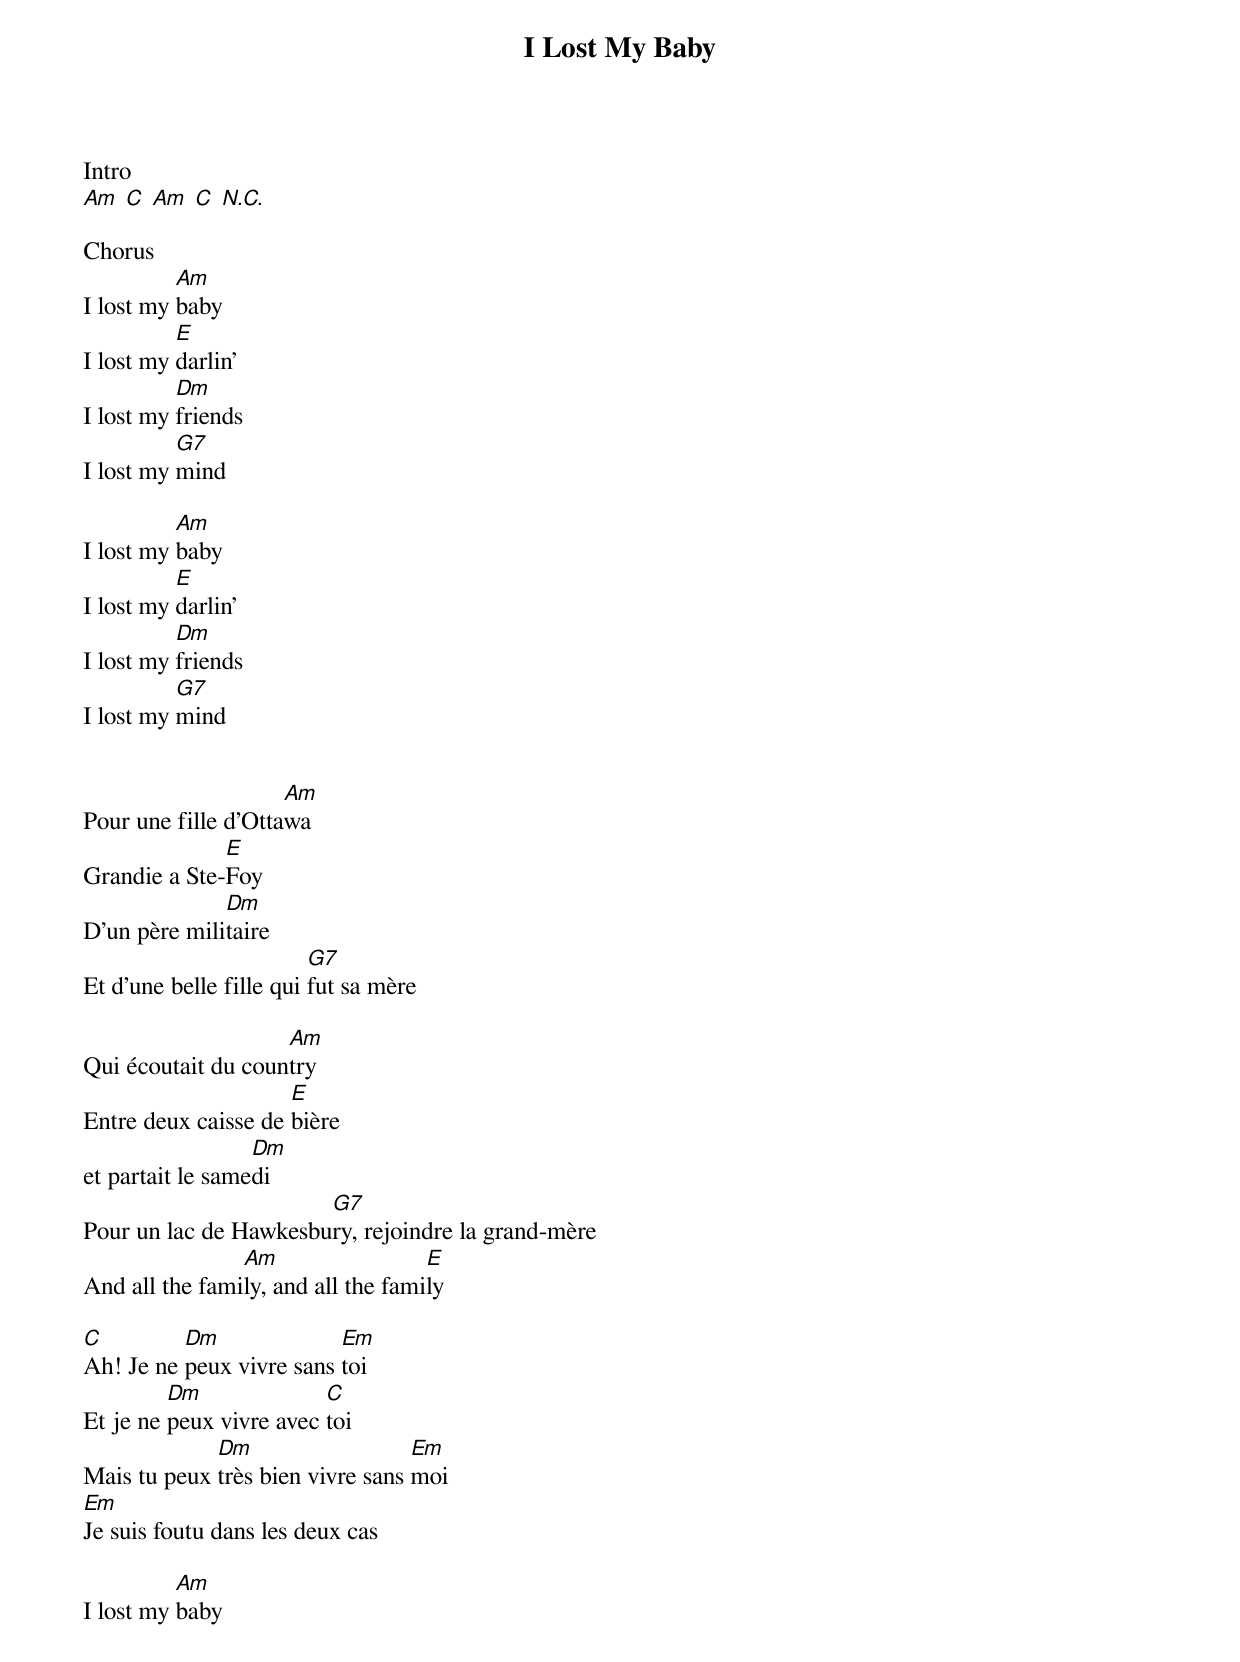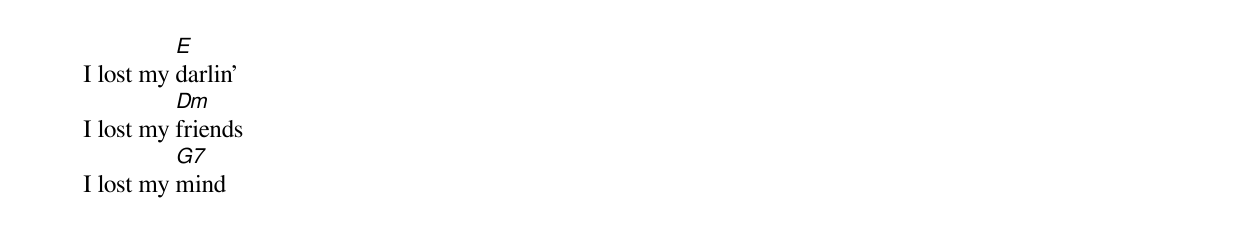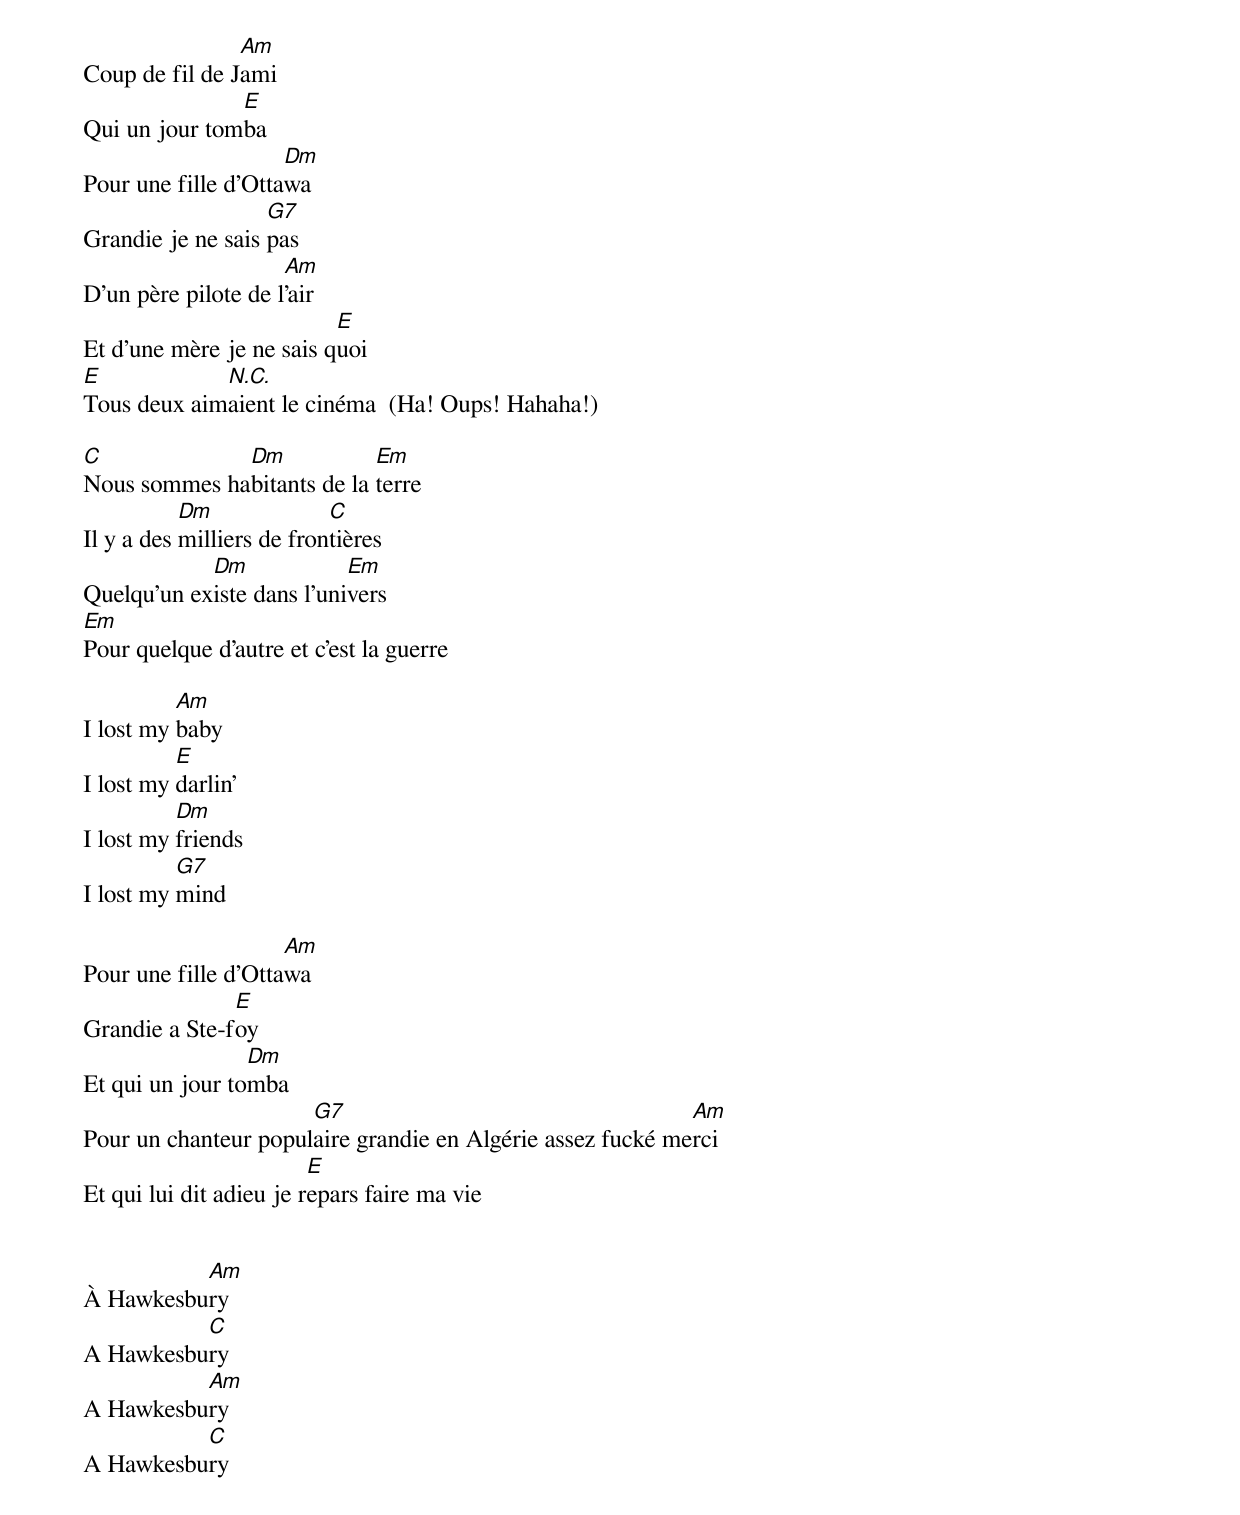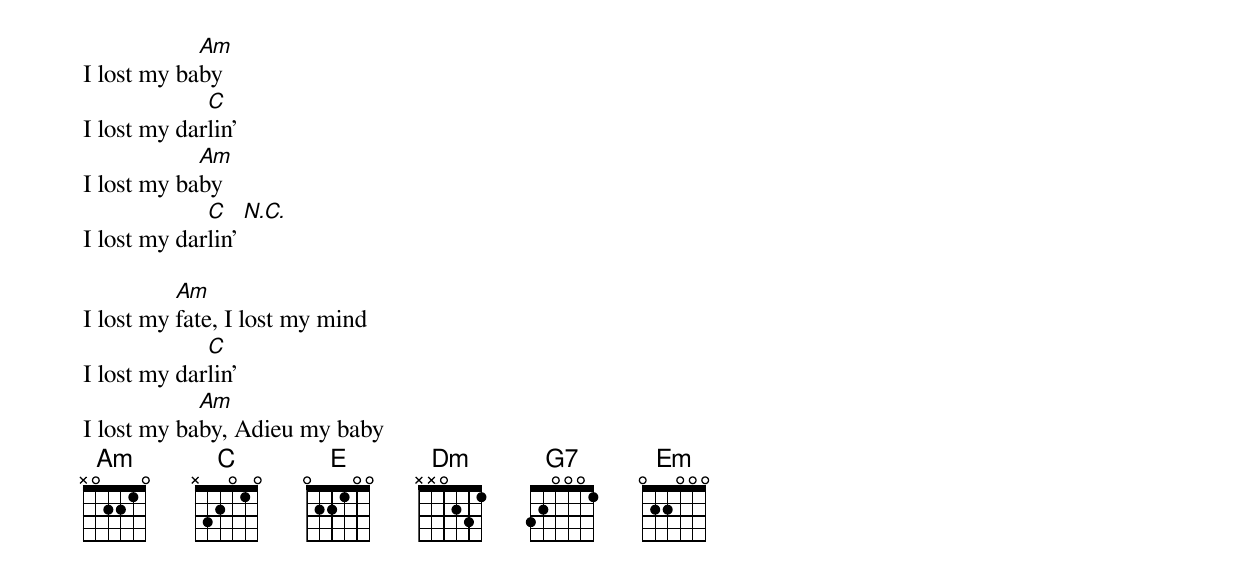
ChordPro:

{title: I Lost My Baby}
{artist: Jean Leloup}
Intro
[Am] [C] [Am] [C] [N.C.]

Chorus
I lost my [Am]baby
I lost my [E]darlin'
I lost my [Dm]friends
I lost my [G7]mind

I lost my [Am]baby
I lost my [E]darlin'
I lost my [Dm]friends
I lost my [G7]mind


Pour une fille d'Otta[Am]wa
Grandie a Ste-[E]Foy
D'un père mili[Dm]taire
Et d'une belle fille qui [G7]fut sa mère

Qui écoutait du coun[Am]try
Entre deux caisse de [E]bière
et partait le same[Dm]di
Pour un lac de Hawkesbu[G7]ry, rejoindre la grand-mère
And all the fami[Am]ly, and all the fami[E]ly

[C]Ah! Je ne [Dm]peux vivre sans [Em]toi
Et je ne [Dm]peux vivre avec [C]toi
Mais tu peux [Dm]très bien vivre sans [Em]moi
[Em]Je suis foutu dans les deux cas

I lost my [Am]baby
I lost my [E]darlin'
I lost my [Dm]friends
I lost my [G7]mind


{new_page}
Coup de fil de J[Am]ami
Qui un jour tom[E]ba
Pour une fille d'Otta[Dm]wa
Grandie je ne sais [G7]pas
D'un père pilote de l[Am]'air
Et d'une mère je ne sais q[E]uoi
[E]Tous deux aim[N.C.]aient le cinéma  (Ha! Oups! Hahaha!)

[C]Nous sommes ha[Dm]bitants de la [Em]terre
Il y a des [Dm]milliers de fron[C]tières
Quelqu'un ex[Dm]iste dans l'uni[Em]vers
[Em]Pour quelque d'autre et c'est la guerre

I lost my [Am]baby
I lost my [E]darlin'
I lost my [Dm]friends
I lost my [G7]mind

Pour une fille d'Otta[Am]wa
Grandie a Ste-f[E]oy
Et qui un jour to[Dm]mba
Pour un chanteur popul[G7]aire grandie en Algérie assez fucké me[Am]rci
Et qui lui dit adieu je r[E]epars faire ma vie


À Hawkesbu[Am]ry
A Hawkesbu[C]ry
A Hawkesbu[Am]ry
A Hawkesbu[C]ry

I lost my ba[Am]by
I lost my dar[C]lin'
I lost my ba[Am]by
I lost my dar[C]lin' [N.C.]

I lost my [Am]fate, I lost my mind
I lost my dar[C]lin'
I lost my ba[Am]by, Adieu my baby
